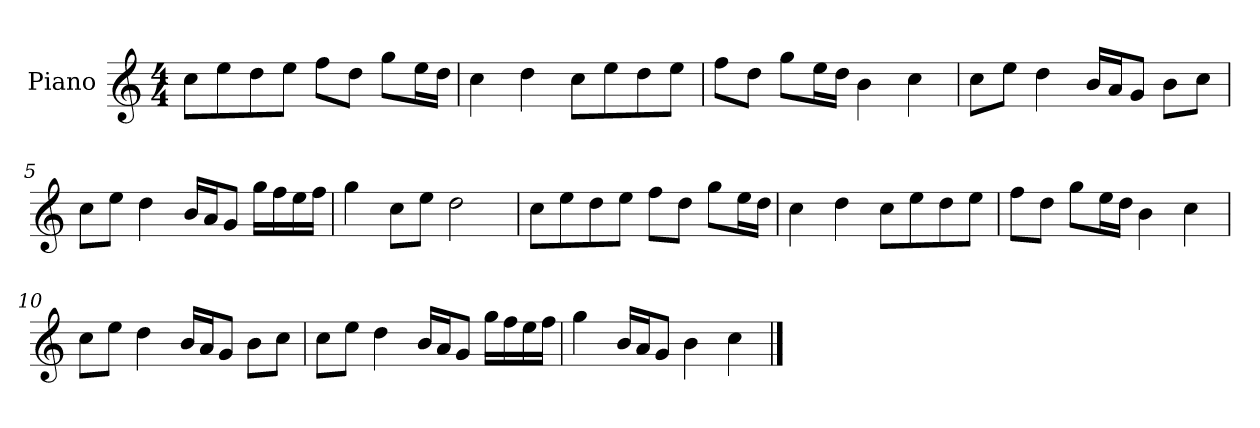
**kern
*part1
*staff1
*I"Piano
*I'P-no
*clefG2
*k[]
*M4/4
*MM90
=1
8cc\L
8ee\
8dd\
8ee\J
8ff\L
8dd\J
8gg\L
16ee\L
16dd\JJ
=2
4cc\
4dd\
8cc\L
8ee\
8dd\
8ee\J
=3
8ff\L
8dd\J
8gg\L
16ee\L
16dd\JJ
4b\
4cc\
=4
8cc\L
8ee\J
4dd\
16b/LL
16a/J
8g/J
8b\L
8cc\J
=5
8cc\L
8ee\J
4dd\
16b/LL
16a/J
8g/J
16gg\LL
16ff\
16ee\
16ff\JJ
!!LO:LB:g=z
=6
4gg\
8cc\L
8ee\J
2dd\
=7
8cc\L
8ee\
8dd\
8ee\J
8ff\L
8dd\J
8gg\L
16ee\L
16dd\JJ
=8
4cc\
4dd\
8cc\L
8ee\
8dd\
8ee\J
=9
8ff\L
8dd\J
8gg\L
16ee\L
16dd\JJ
4b\
4cc\
=10
8cc\L
8ee\J
4dd\
16b/LL
16a/J
8g/J
8b\L
8cc\J
=11
8cc\L
8ee\J
4dd\
16b/LL
16a/J
8g/J
16gg\LL
16ff\
16ee\
16ff\JJ
!!LO:LB:g=z
=12
4gg\
16b/LL
16a/J
8g/J
4b\
4cc\
==
*-
